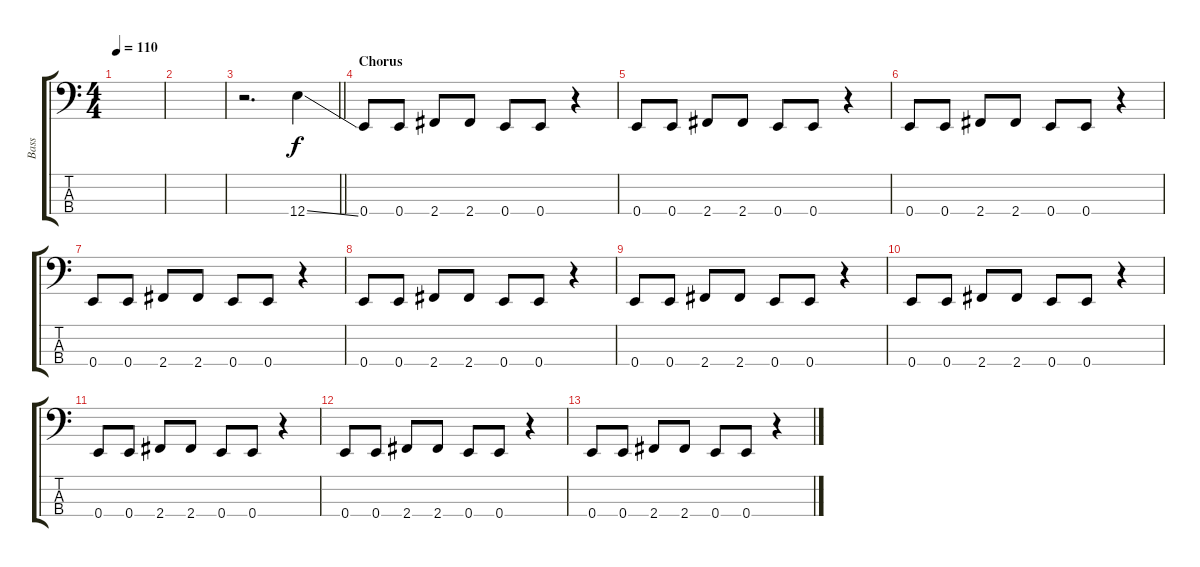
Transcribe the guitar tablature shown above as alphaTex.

\track ("Bass" "Bass") {instrument electricbassfinger}
\staff {score tabs}
\tuning (G2 D2 A1 E1) {hide}
\ts (4 4)
\tempo 110
\clef f4
\ks c
|
|
\barLineRight lightlight
r.2{d} 12.4{ss}.4 |
\section ("" "Chorus")
0.4.8 0.4.8 2.4.8 2.4.8 0.4.8 0.4.8 r.4 |
0.4.8 0.4.8 2.4.8 2.4.8 0.4.8 0.4.8 r.4 |
0.4.8 0.4.8 2.4.8 2.4.8 0.4.8 0.4.8 r.4 |
0.4.8 0.4.8 2.4.8 2.4.8 0.4.8 0.4.8 r.4 |
0.4.8 0.4.8 2.4.8 2.4.8 0.4.8 0.4.8 r.4 |
0.4.8 0.4.8 2.4.8 2.4.8 0.4.8 0.4.8 r.4 |
0.4.8 0.4.8 2.4.8 2.4.8 0.4.8 0.4.8 r.4 |
0.4.8 0.4.8 2.4.8 2.4.8 0.4.8 0.4.8 r.4 |
0.4.8 0.4.8 2.4.8 2.4.8 0.4.8 0.4.8 r.4 |
0.4.8 0.4.8 2.4.8 2.4.8 0.4.8 0.4.8 r.4
